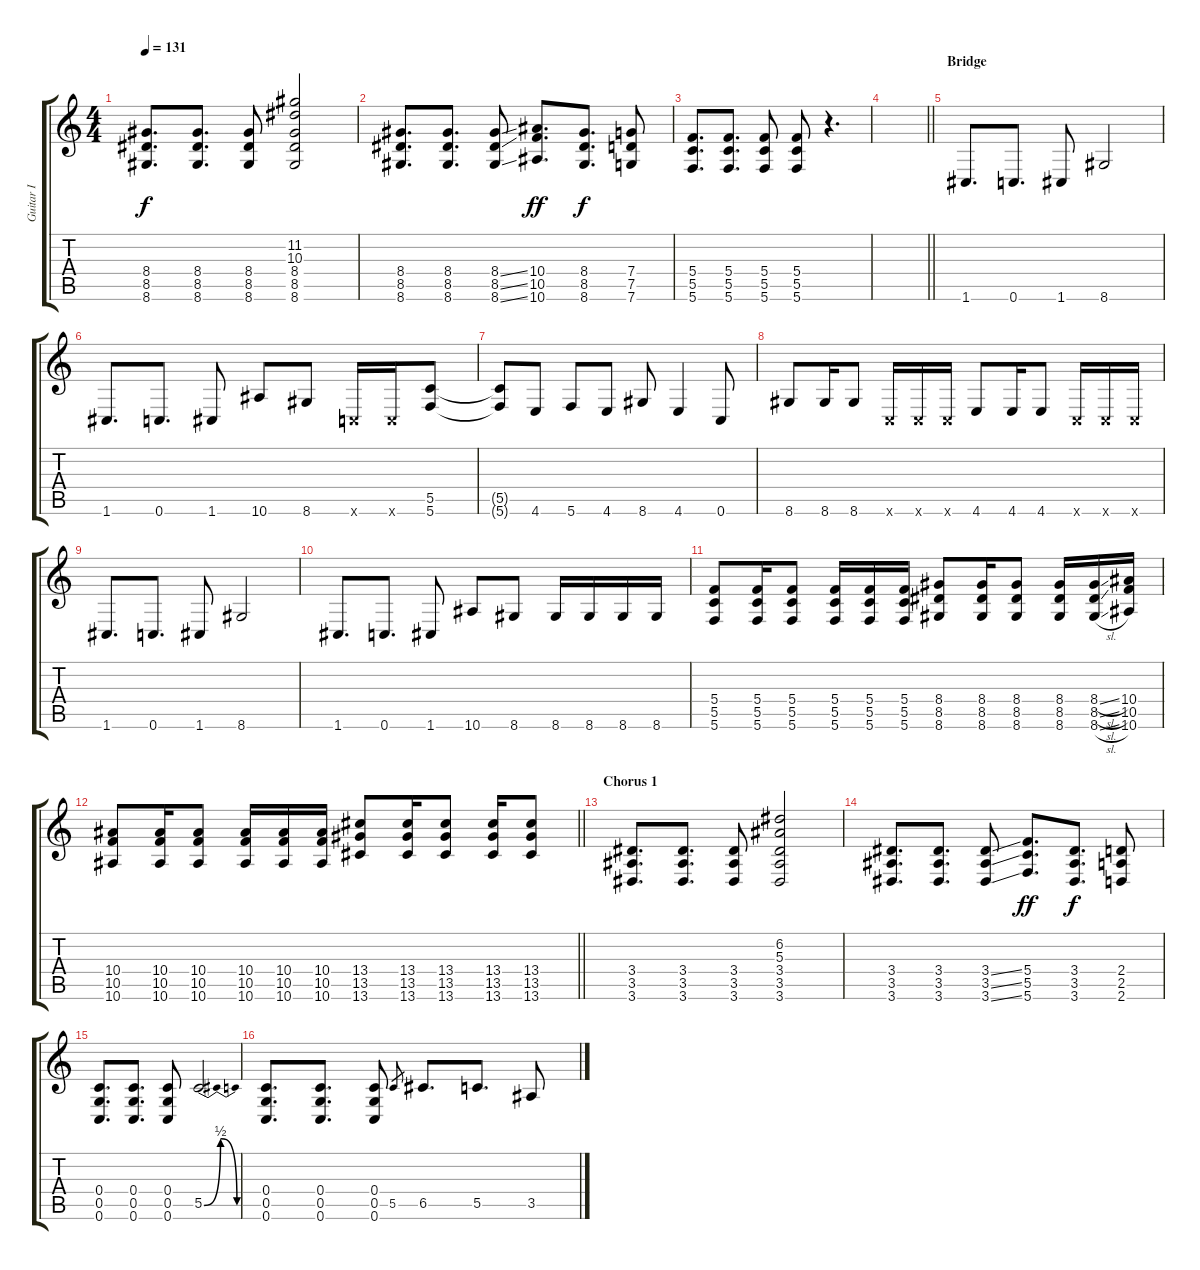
\track ("Guitar I" "Guitar I") {instrument overdrivenguitar}
\staff {score tabs}
\tuning (D4 A3 F3 C3 G2 C2) {hide}
\ts (4 4)
\tempo 131
\clef g2
\ks c
(8.4 8.5 8.6).8{d dy f} (8.4 8.5 8.6).8{d} (8.4 8.5 8.6).8 (11.2 10.3 8.4 8.5 8.6).2 |
(8.4 8.5 8.6).8{d} (8.4 8.5 8.6).8{d} (8.4{ss} 8.5{ss} 8.6{ss}).8 (10.4 10.5 10.6).8{d dy ff} (8.4 8.5 8.6).8{d dy f} (7.4 7.5 7.6).8 |
(5.4 5.5 5.6).8{d} (5.4 5.5 5.6).8{d} (5.4 5.5 5.6).8 (5.4 5.5 5.6).8 r.4{d} |
\barLineRight lightlight
|
\section ("" "Bridge")
1.6.8{d} 0.6.8{d} 1.6.8 8.6.2 |
1.6.8{d} 0.6.8{d} 1.6.8 10.6.8 8.6.8 0.6{x}.16 0.6{x}.16 (5.5 5.6).8 |
(5.5{t} 5.6{t}).8 4.6.8 5.6.8 4.6.8 8.6.8 4.6.4 0.6.8 |
8.6.8 8.6.16 8.6.8 0.6{x}.16 0.6{x}.16 0.6{x}.16 4.6.8 4.6.16 4.6.8 0.6{x}.16 0.6{x}.16 0.6{x}.16 |
1.6.8{d} 0.6.8{d} 1.6.8 8.6.2 |
1.6.8{d} 0.6.8{d} 1.6.8 10.6.8 8.6.8 8.6.16 8.6.16 8.6.16 8.6.16 |
(5.4 5.5 5.6).8 (5.4 5.5 5.6).16 (5.4 5.5 5.6).8 (5.4 5.5 5.6).16 (5.4 5.5 5.6).16 (5.4 5.5 5.6).16 (8.4 8.5 8.6).8 (8.4 8.5 8.6).16 (8.4 8.5 8.6).8 (8.4 8.5 8.6).16 (8.4{sl} 8.5{sl} 8.6{sl}).16 (10.4 10.5 10.6).16 |
\barLineRight lightlight
(10.4 10.5 10.6).8 (10.4 10.5 10.6).16 (10.4 10.5 10.6).8 (10.4 10.5 10.6).16 (10.4 10.5 10.6).16 (10.4 10.5 10.6).16 (13.4 13.5 13.6).8 (13.4 13.5 13.6).16 (13.4 13.5 13.6).8 (13.4 13.5 13.6).16 (13.4 13.5 13.6).8 |
\section ("" "Chorus 1")
(3.4 3.5 3.6).8{d} (3.4 3.5 3.6).8{d} (3.4 3.5 3.6).8 (6.2 5.3 3.4 3.5 3.6).2 |
(3.4 3.5 3.6).8{d} (3.4 3.5 3.6).8{d} (3.4{ss} 3.5{ss} 3.6{ss}).8 (5.4 5.5 5.6).8{d dy ff} (3.4 3.5 3.6).8{d dy f} (2.4 2.5 2.6).8 |
(0.4 0.5 0.6).8{d} (0.4 0.5 0.6).8{d} (0.4 0.5 0.6).8 5.5{be (bendrelease 0 0 30 2 45 2 60 0)}.2 |
(0.4 0.5 0.6).8{d} (0.4 0.5 0.6).8{d} (0.4 0.5 0.6).8 5.5.8{gr} 6.5.8{d} 5.5.8{d} 3.5.8
